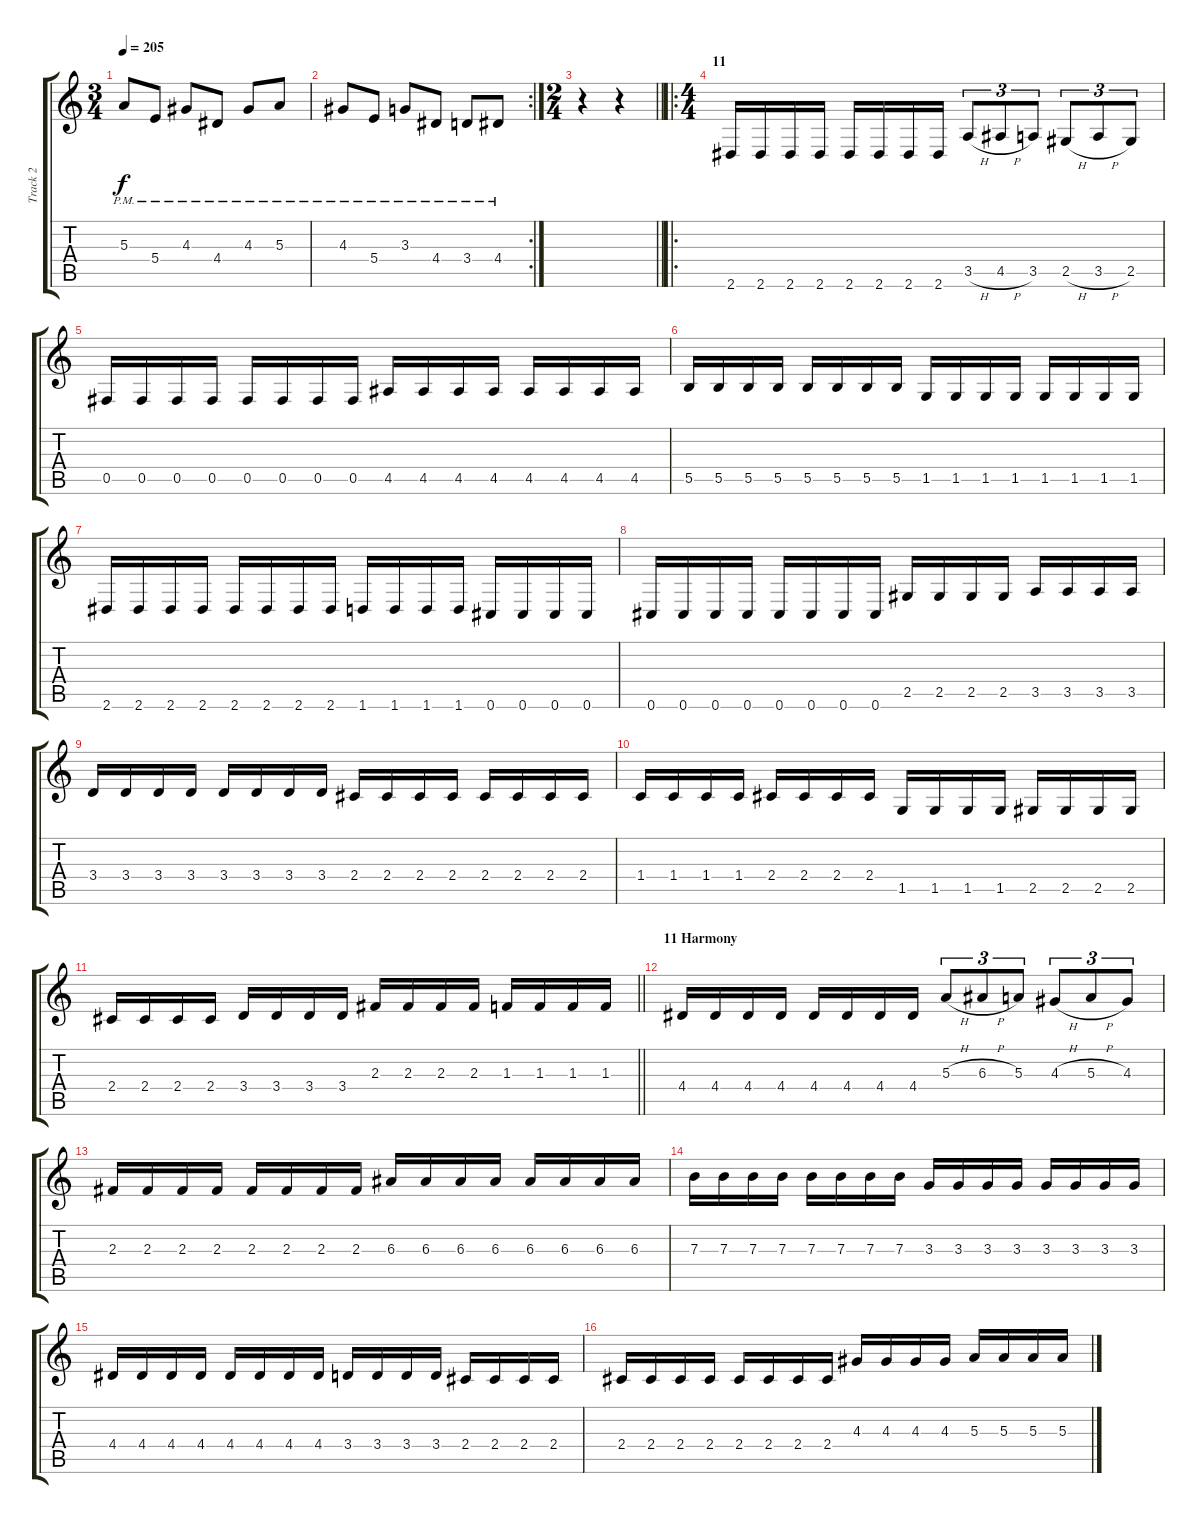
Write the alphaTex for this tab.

\track ("Track 2" "Track 2") {instrument distortionguitar}
\staff {score tabs}
\tuning (Db4 Ab3 E3 B2 Gb2 Db2) {hide}
\ts (3 4)
\tempo 205
\clef g2
\ks c
5.3{pm}.8{dy f} 5.4{pm}.8 4.3{pm}.8 4.4{pm}.8 4.3{pm}.8 5.3{pm}.8 |
\rc 2
4.3{pm}.8 5.4{pm}.8 3.3{pm}.8 4.4{pm}.8 3.4{pm}.8 4.4{pm}.8 |
\ts (2 4)
\barLineRight lightlight
r.4 r.4 |
\ro
\ts (4 4)
\section ("" "11")
2.6.16 2.6.16 2.6.16 2.6.16 2.6.16 2.6.16 2.6.16 2.6.16 3.5{h}.8{tu (3 2)} 4.5{h}.8{tu (3 2)} 3.5.8{tu (3 2)} 2.5{h}.8{tu (3 2)} 3.5{h}.8{tu (3 2)} 2.5.8{tu (3 2)} |
0.5.16 0.5.16 0.5.16 0.5.16 0.5.16 0.5.16 0.5.16 0.5.16 4.5.16 4.5.16 4.5.16 4.5.16 4.5.16 4.5.16 4.5.16 4.5.16 |
5.5.16 5.5.16 5.5.16 5.5.16 5.5.16 5.5.16 5.5.16 5.5.16 1.5.16 1.5.16 1.5.16 1.5.16 1.5.16 1.5.16 1.5.16 1.5.16 |
2.6.16 2.6.16 2.6.16 2.6.16 2.6.16 2.6.16 2.6.16 2.6.16 1.6.16 1.6.16 1.6.16 1.6.16 0.6.16 0.6.16 0.6.16 0.6.16 |
0.6.16 0.6.16 0.6.16 0.6.16 0.6.16 0.6.16 0.6.16 0.6.16 2.5.16 2.5.16 2.5.16 2.5.16 3.5.16 3.5.16 3.5.16 3.5.16 |
3.4.16 3.4.16 3.4.16 3.4.16 3.4.16 3.4.16 3.4.16 3.4.16 2.4.16 2.4.16 2.4.16 2.4.16 2.4.16 2.4.16 2.4.16 2.4.16 |
1.4.16 1.4.16 1.4.16 1.4.16 2.4.16 2.4.16 2.4.16 2.4.16 1.5.16 1.5.16 1.5.16 1.5.16 2.5.16 2.5.16 2.5.16 2.5.16 |
\barLineRight lightlight
2.4.16 2.4.16 2.4.16 2.4.16 3.4.16 3.4.16 3.4.16 3.4.16 2.3.16 2.3.16 2.3.16 2.3.16 1.3.16 1.3.16 1.3.16 1.3.16 |
\section ("" "11 Harmony")
4.4.16 4.4.16 4.4.16 4.4.16 4.4.16 4.4.16 4.4.16 4.4.16 5.3{h}.8{tu (3 2)} 6.3{h}.8{tu (3 2)} 5.3.8{tu (3 2)} 4.3{h}.8{tu (3 2)} 5.3{h}.8{tu (3 2)} 4.3.8{tu (3 2)} |
2.3.16 2.3.16 2.3.16 2.3.16 2.3.16 2.3.16 2.3.16 2.3.16 6.3.16 6.3.16 6.3.16 6.3.16 6.3.16 6.3.16 6.3.16 6.3.16 |
7.3.16 7.3.16 7.3.16 7.3.16 7.3.16 7.3.16 7.3.16 7.3.16 3.3.16 3.3.16 3.3.16 3.3.16 3.3.16 3.3.16 3.3.16 3.3.16 |
4.4.16 4.4.16 4.4.16 4.4.16 4.4.16 4.4.16 4.4.16 4.4.16 3.4.16 3.4.16 3.4.16 3.4.16 2.4.16 2.4.16 2.4.16 2.4.16 |
2.4.16 2.4.16 2.4.16 2.4.16 2.4.16 2.4.16 2.4.16 2.4.16 4.3.16 4.3.16 4.3.16 4.3.16 5.3.16 5.3.16 5.3.16 5.3.16
